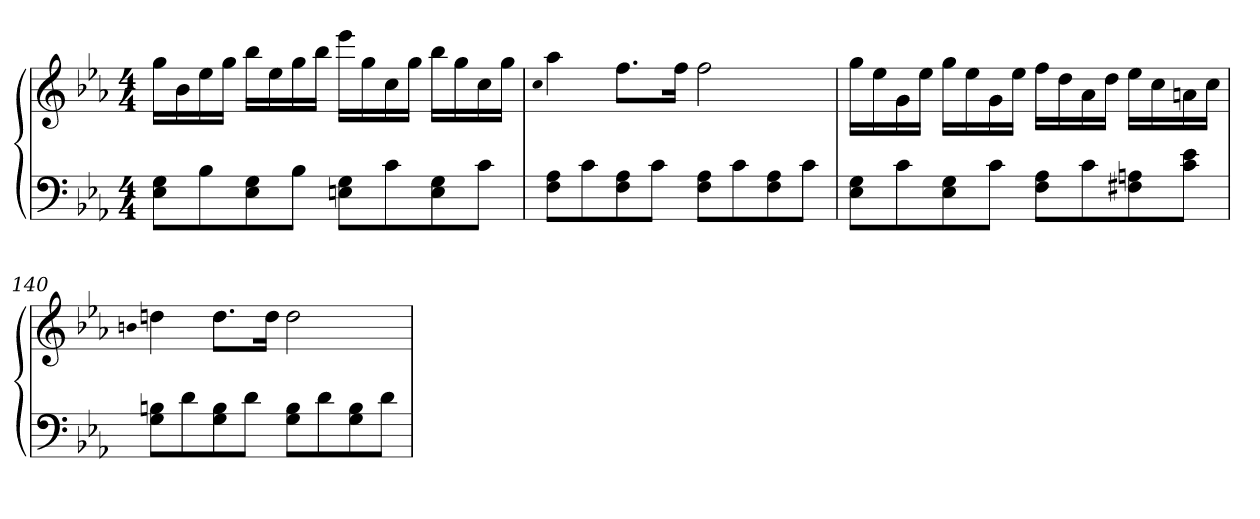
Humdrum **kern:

**kern	**kern
*part1	*part1
*staff2	*staff1
*clefF4	*clefG2
*k[b-e-a-]	*k[b-e-a-]
*c:	*c:
*M4/4	*M4/4
=	=
8E- 8GL	16ggLL
.	16b-
8B-	16ee-
.	16ggJJ
8E- 8G	16bb-LL
.	16ee-
8B-J	16gg
.	16bb-JJ
8En 8GL	16eee-LL
.	16gg
8c	16cc
.	16ggJJ
8E 8G	16bb-LL
.	16gg
8cJ	16cc
.	16ggJJ
=138	=138
.	qcc
8F 8A-L	4aa-
8c	.
8F 8A-	8.ffL
8cJ	.
.	16ffJk
8F 8A-L	2ff
8c	.
8F 8A-	.
8cJ	.
=139	=139
8E- 8GL	16ggLL
.	16ee-
8c	16g
.	16ee-JJ
8E- 8G	16ggLL
.	16ee-
8cJ	16g
.	16ee-JJ
8F 8A-L	16ffLL
.	16dd
8c	16a-
.	16ddJJ
8F#X 8An	16ee-LL
.	16cc
8c 8e-J	16an
.	16ccJJ
=140	=140
.	qbn
8G 8BnL	4ddn
8d	.
8G 8B	8.ddL
8dJ	.
.	16ddJk
8G 8BL	2dd
8d	.
8G 8B	.
8dJ	.
=	=
*-	*-
